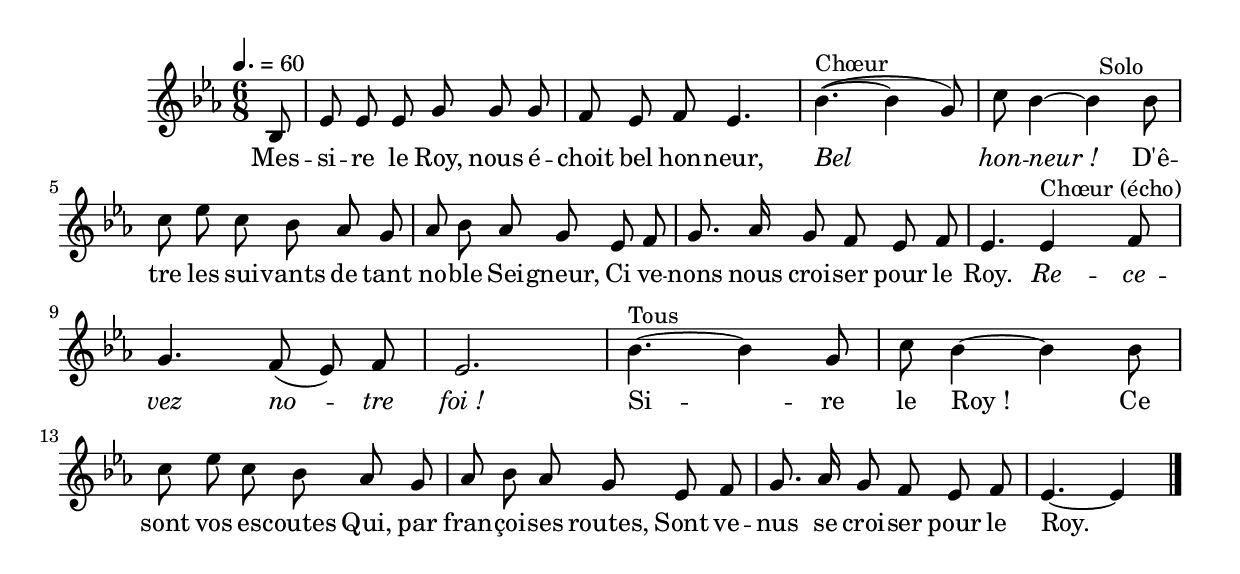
\version "2.12.1"
\include "italiano.ly"

\header {
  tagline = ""
  composer = ""
}                                        

MetriqueArmure = {
  \tempo 4.=60
  \time 6/8
  \key mib \major
}

italique = { \override Score . LyricText #'font-shape = #'italic }

roman = { \override Score . LyricText #'font-shape = #'roman }

MusiqueTheme = \relative do' {
	\partial 8 sib8
	mib8 mib mib sol sol sol
	fa8 mib fa mib4.
	sib'4.(~^Chœur sib4 sol8)
	do8 sib4~ sib^"  Solo" sib8
	do8 mib do sib lab sol
	lab8 sib lab sol mib fa
	sol8. lab16 sol8 fa mib fa
	mib4. mib4^"Chœur (écho)" fa8
	sol4. fa8( mib) fa
	mib2.
	sib'4.~^Tous sib4 sol8
	do8 sib4~ sib sib8
	do8 mib do sib lab sol
	lab8 sib lab sol mib fa
	sol8. lab16 sol8 fa mib fa
	mib4.~ mib4 \bar "|."
}

Paroles = \lyricmode {
	Mes -- si -- re le Roy, nous é -- choit bel hon -- neur,
	\italique Bel hon -- neur_!
	\roman D'ê -- tre les sui -- vants de tant no -- ble Sei -- gneur,
	Ci ve -- nons nous croi -- ser pour le Roy.
	\italique Re -- ce -- vez no -- tre foi_!
	
	\roman Si -- re le Roy_! Ce sont vos es -- coutes
	Qui, par fran -- çoi -- ses routes,
	Sont ve -- nus se croi -- ser pour le Roy.
}

\score{
    \new Staff <<
      \set Staff.midiInstrument = "flute"
      \new Voice = "theme" {
	\autoBeamOff
	\MetriqueArmure
	\MusiqueTheme
      }
      \new Lyrics \lyricsto theme {
	\Paroles
      }                       
    >>
\layout{}
\midi{}
}
